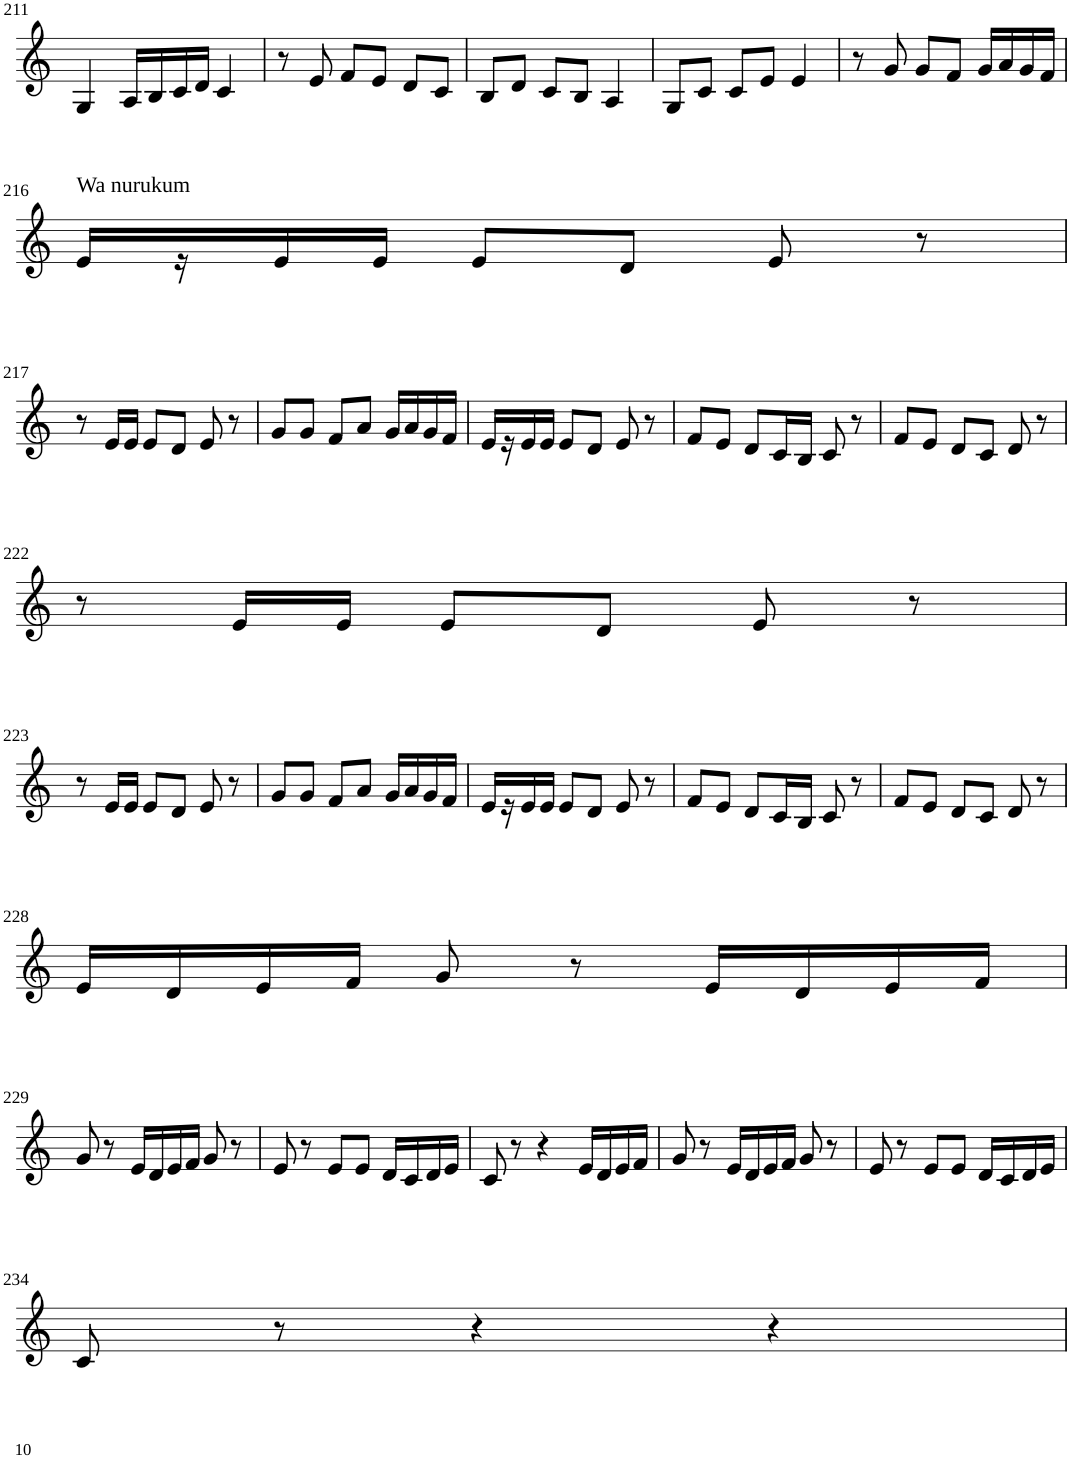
**kern
*part1
*staff1
*I"Violin
!!LO:PB:g=z
*clefG2
*k[]
*M3/4
=211
4G/
16A/LL
16B/
16c/
16d/JJ
4c/
=212
8r
8e/
8f/L
8e/J
8d/L
8c/J
=213
8B/L
8d/J
8c/L
8B/J
4A/
=214
8G/L
8c/J
8c/L
8e/J
4e/
=215
8r
8g/
8g/L
8f/J
16g/LL
16a/
16g/
16f/JJ
!!LO:LB:g=z
=216
!LO:TX:a:t=Wa nurukum
16e/LL
16r
16e/
16e/JJ
8e/L
8d/J
8e/
8r
!!LO:LB:g=z
=217
8r
16e/LL
16e/JJ
8e/L
8d/J
8e/
8r
=218
8g/L
8g/J
8f/L
8a/J
16g/LL
16a/
16g/
16f/JJ
=219
16e/LL
16r
16e/
16e/JJ
8e/L
8d/J
8e/
8r
=220
8f/L
8e/J
8d/L
16c/L
16B/JJ
8c/
8r
=221
8f/L
8e/J
8d/L
8c/J
8d/
8r
!!LO:LB:g=z
=222
8r
16e/LL
16e/JJ
8e/L
8d/J
8e/
8r
!!LO:LB:g=z
=223
8r
16e/LL
16e/JJ
8e/L
8d/J
8e/
8r
=224
8g/L
8g/J
8f/L
8a/J
16g/LL
16a/
16g/
16f/JJ
=225
16e/LL
16r
16e/
16e/JJ
8e/L
8d/J
8e/
8r
=226
8f/L
8e/J
8d/L
16c/L
16B/JJ
8c/
8r
=227
8f/L
8e/J
8d/L
8c/J
8d/
8r
!!LO:LB:g=z
=228
16e/LL
16d/
16e/
16f/JJ
8g/
8r
16e/LL
16d/
16e/
16f/JJ
!!LO:LB:g=z
=229
8g/
8r
16e/LL
16d/
16e/
16f/JJ
8g/
8r
=230
8e/
8r
8e/L
8e/J
16d/LL
16c/
16d/
16e/JJ
=231
8c/
8r
4r
16e/LL
16d/
16e/
16f/JJ
=232
8g/
8r
16e/LL
16d/
16e/
16f/JJ
8g/
8r
=233
8e/
8r
8e/L
8e/J
16d/LL
16c/
16d/
16e/JJ
!!LO:LB:g=z
=234
8c/
8r
4r
4r
=
*-
